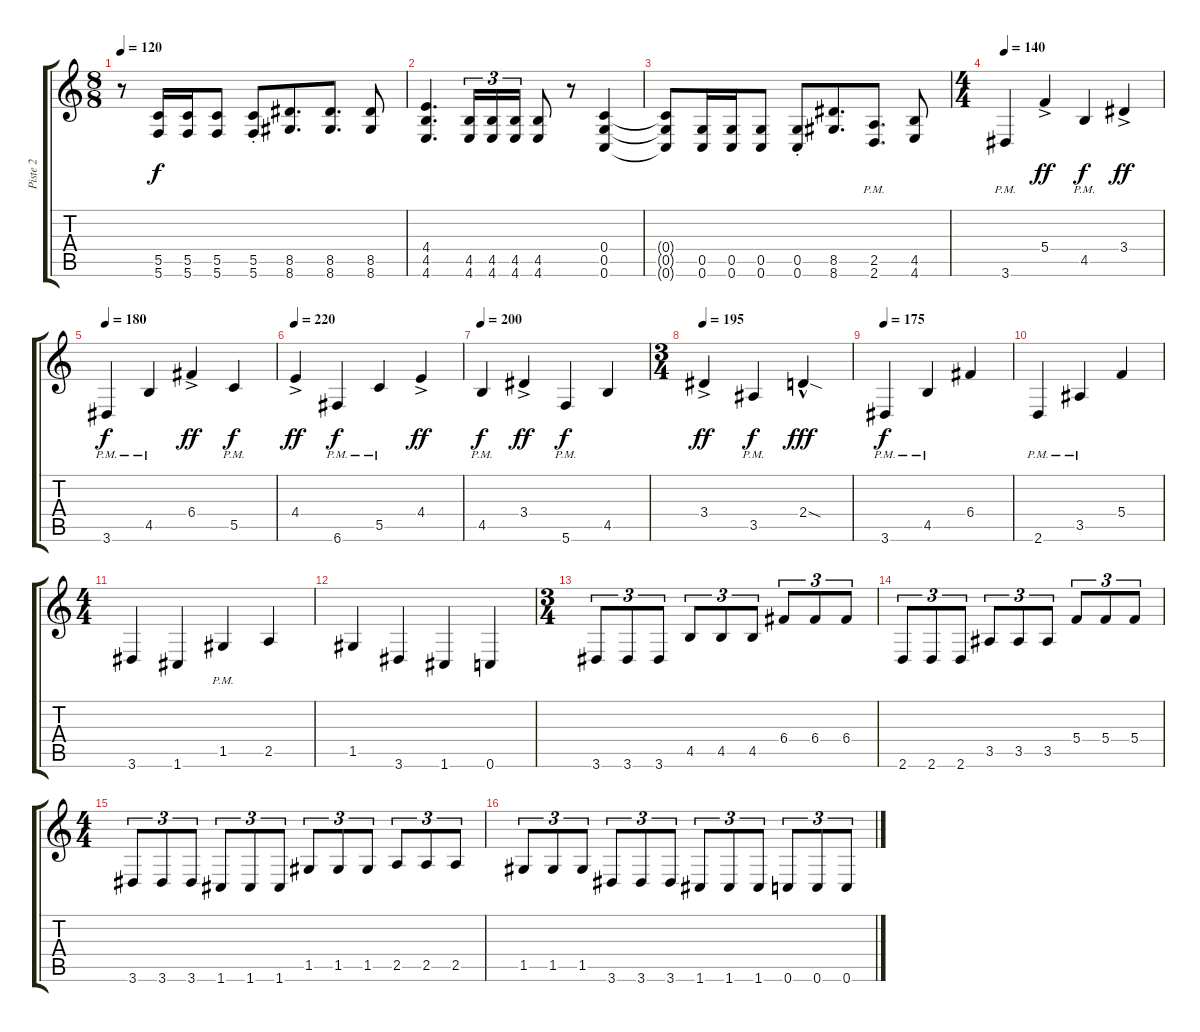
\track ("Piste 2" "Piste 2") {instrument distortionguitar}
\staff {score tabs}
\tuning (D4 A3 F3 C3 G2 C2) {hide}
\ts (8 8)
\tempo 120
\clef g2
\ks c
r.8{dy f} (5.5 5.6).16 (5.5 5.6).16 (5.5 5.6).8 (5.5 5.6{st}).8 (8.5 8.6).8{d} (8.5 8.6).8{d} (8.5 8.6).8 |
(4.4 4.5 4.6).4{d} (4.5 4.6).16{tu (3 2)} (4.5 4.6).16{tu (3 2)} (4.5 4.6).16{tu (3 2)} (4.5 4.6).8 r.8 (0.4 0.5 0.6).4 |
(0.4{t} 0.5{t} 0.6{t}).8 (0.5 0.6).16 (0.5 0.6).16 (0.5 0.6).8 (0.5 0.6{st}).8 (8.5 8.6).8{d} (2.5 2.6{pm}).8{d} (4.5 4.6).8 |
\ts (4 4)
\tempo 140
3.6{pm}.4 5.4{ac}.4{dy ff} 4.5{pm}.4{dy f} 3.4{ac}.4{dy ff} |
\tempo 180
3.6{pm}.4{dy f} 4.5{pm}.4 6.4{ac}.4{dy ff} 5.5{pm}.4{dy f} |
\tempo 220
4.4{ac}.4{dy ff} 6.6{pm}.4{dy f} 5.5{pm}.4 4.4{ac}.4{dy ff} |
\tempo 200
4.5{pm}.4{dy f} 3.4{ac}.4{dy ff} 5.6{pm}.4{dy f} 4.5.4 |
\ts (3 4)
\tempo 195
3.4{ac}.4{dy ff} 3.5{pm}.4{dy f} 2.4{sod hac}.4{dy fff} |
\tempo 175
3.6{pm}.4{dy f} 4.5{pm}.4 6.4.4 |
2.6{pm}.4 3.5{pm}.4 5.4.4 |
\ts (4 4)
3.6.4 1.6.4 1.5{pm}.4 2.5.4 |
1.5.4 3.6.4 1.6.4 0.6.4 |
\ts (3 4)
3.6.8{tu (3 2)} 3.6.8{tu (3 2)} 3.6.8{tu (3 2)} 4.5.8{tu (3 2)} 4.5.8{tu (3 2)} 4.5.8{tu (3 2)} 6.4.8{tu (3 2)} 6.4.8{tu (3 2)} 6.4.8{tu (3 2)} |
2.6.8{tu (3 2)} 2.6.8{tu (3 2)} 2.6.8{tu (3 2)} 3.5.8{tu (3 2)} 3.5.8{tu (3 2)} 3.5.8{tu (3 2)} 5.4.8{tu (3 2)} 5.4.8{tu (3 2)} 5.4.8{tu (3 2)} |
\ts (4 4)
3.6.8{tu (3 2)} 3.6.8{tu (3 2)} 3.6.8{tu (3 2)} 1.6.8{tu (3 2)} 1.6.8{tu (3 2)} 1.6.8{tu (3 2)} 1.5.8{tu (3 2)} 1.5.8{tu (3 2)} 1.5.8{tu (3 2)} 2.5.8{tu (3 2)} 2.5.8{tu (3 2)} 2.5.8{tu (3 2)} |
1.5.8{tu (3 2)} 1.5.8{tu (3 2)} 1.5.8{tu (3 2)} 3.6.8{tu (3 2)} 3.6.8{tu (3 2)} 3.6.8{tu (3 2)} 1.6.8{tu (3 2)} 1.6.8{tu (3 2)} 1.6.8{tu (3 2)} 0.6.8{tu (3 2)} 0.6.8{tu (3 2)} 0.6.8{tu (3 2)}
